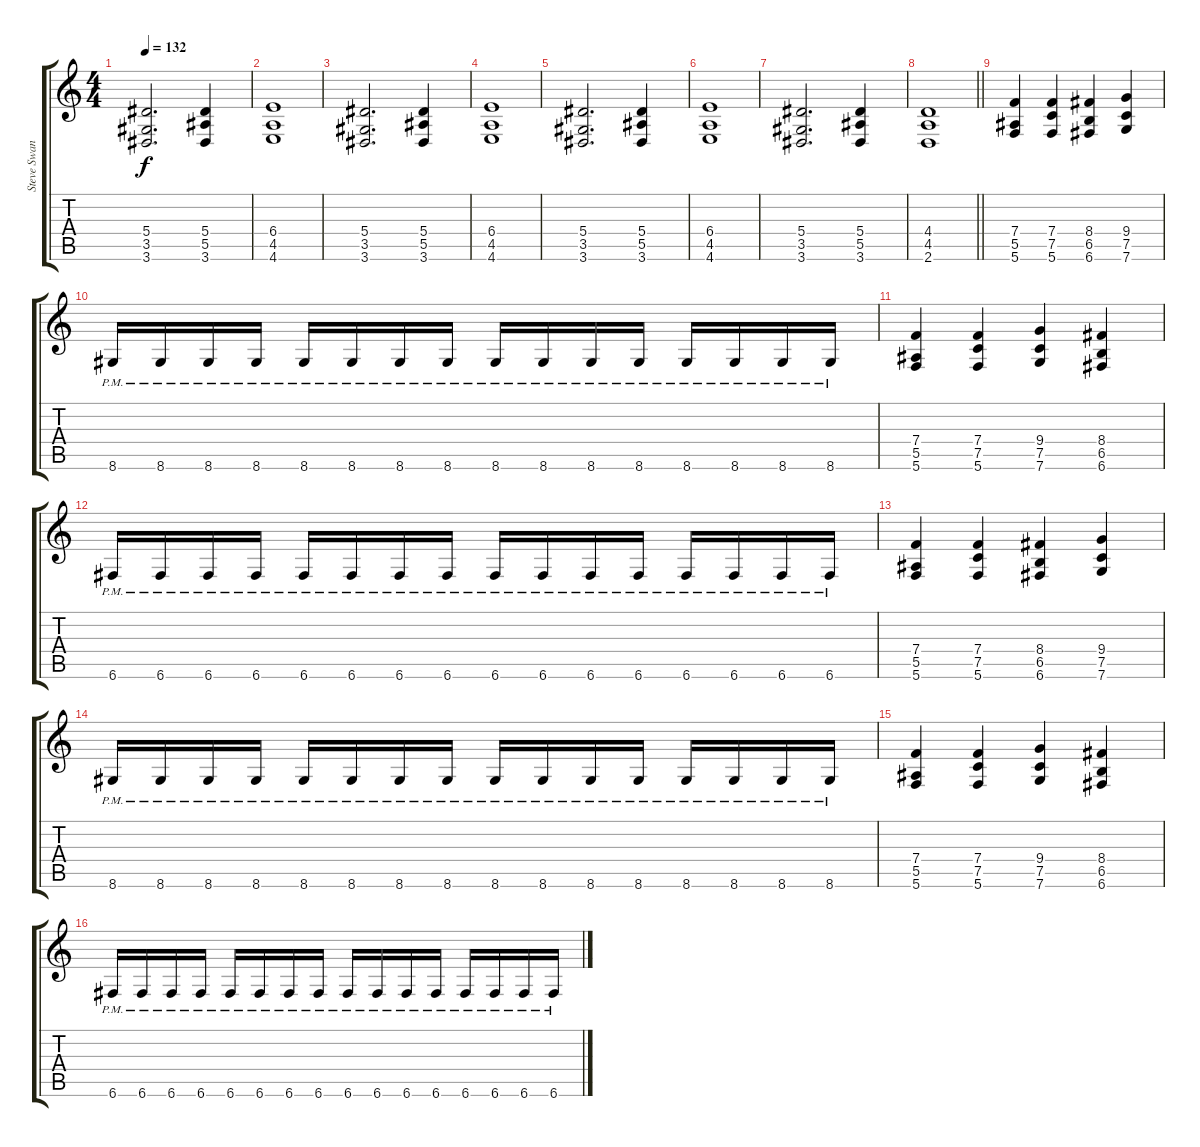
\track ("Steve Swanson 1" "Steve Swan") {instrument distortionguitar}
\staff {score tabs}
\tuning (C4 G3 Eb3 Bb2 F2 C2) {hide}
\ts (4 4)
\tempo 132
\clef g2
\ks c
(5.4 3.5 3.6).2{d dy f} (5.4 5.5 3.6).4 |
(6.4 4.5 4.6).1 |
(5.4 3.5 3.6).2{d} (5.4 5.5 3.6).4 |
(6.4 4.5 4.6).1 |
(5.4 3.5 3.6).2{d} (5.4 5.5 3.6).4 |
(6.4 4.5 4.6).1 |
(5.4 3.5 3.6).2{d} (5.4 5.5 3.6).4 |
\barLineRight lightlight
(4.4 4.5 2.6).1 |
(7.4 5.5 5.6).4 (7.4 7.5 5.6).4 (8.4 6.5 6.6).4 (9.4 7.5 7.6).4 |
8.6{pm}.16 8.6{pm}.16 8.6{pm}.16 8.6{pm}.16 8.6{pm}.16 8.6{pm}.16 8.6{pm}.16 8.6{pm}.16 8.6{pm}.16 8.6{pm}.16 8.6{pm}.16 8.6{pm}.16 8.6{pm}.16 8.6{pm}.16 8.6{pm}.16 8.6{pm}.16 |
(7.4 5.5 5.6).4 (7.4 7.5 5.6).4 (9.4 7.5 7.6).4 (8.4 6.5 6.6).4 |
6.6{pm}.16 6.6{pm}.16 6.6{pm}.16 6.6{pm}.16 6.6{pm}.16 6.6{pm}.16 6.6{pm}.16 6.6{pm}.16 6.6{pm}.16 6.6{pm}.16 6.6{pm}.16 6.6{pm}.16 6.6{pm}.16 6.6{pm}.16 6.6{pm}.16 6.6{pm}.16 |
(7.4 5.5 5.6).4 (7.4 7.5 5.6).4 (8.4 6.5 6.6).4 (9.4 7.5 7.6).4 |
8.6{pm}.16 8.6{pm}.16 8.6{pm}.16 8.6{pm}.16 8.6{pm}.16 8.6{pm}.16 8.6{pm}.16 8.6{pm}.16 8.6{pm}.16 8.6{pm}.16 8.6{pm}.16 8.6{pm}.16 8.6{pm}.16 8.6{pm}.16 8.6{pm}.16 8.6{pm}.16 |
(7.4 5.5 5.6).4 (7.4 7.5 5.6).4 (9.4 7.5 7.6).4 (8.4 6.5 6.6).4 |
6.6{pm}.16 6.6{pm}.16 6.6{pm}.16 6.6{pm}.16 6.6{pm}.16 6.6{pm}.16 6.6{pm}.16 6.6{pm}.16 6.6{pm}.16 6.6{pm}.16 6.6{pm}.16 6.6{pm}.16 6.6{pm}.16 6.6{pm}.16 6.6{pm}.16 6.6{pm}.16
